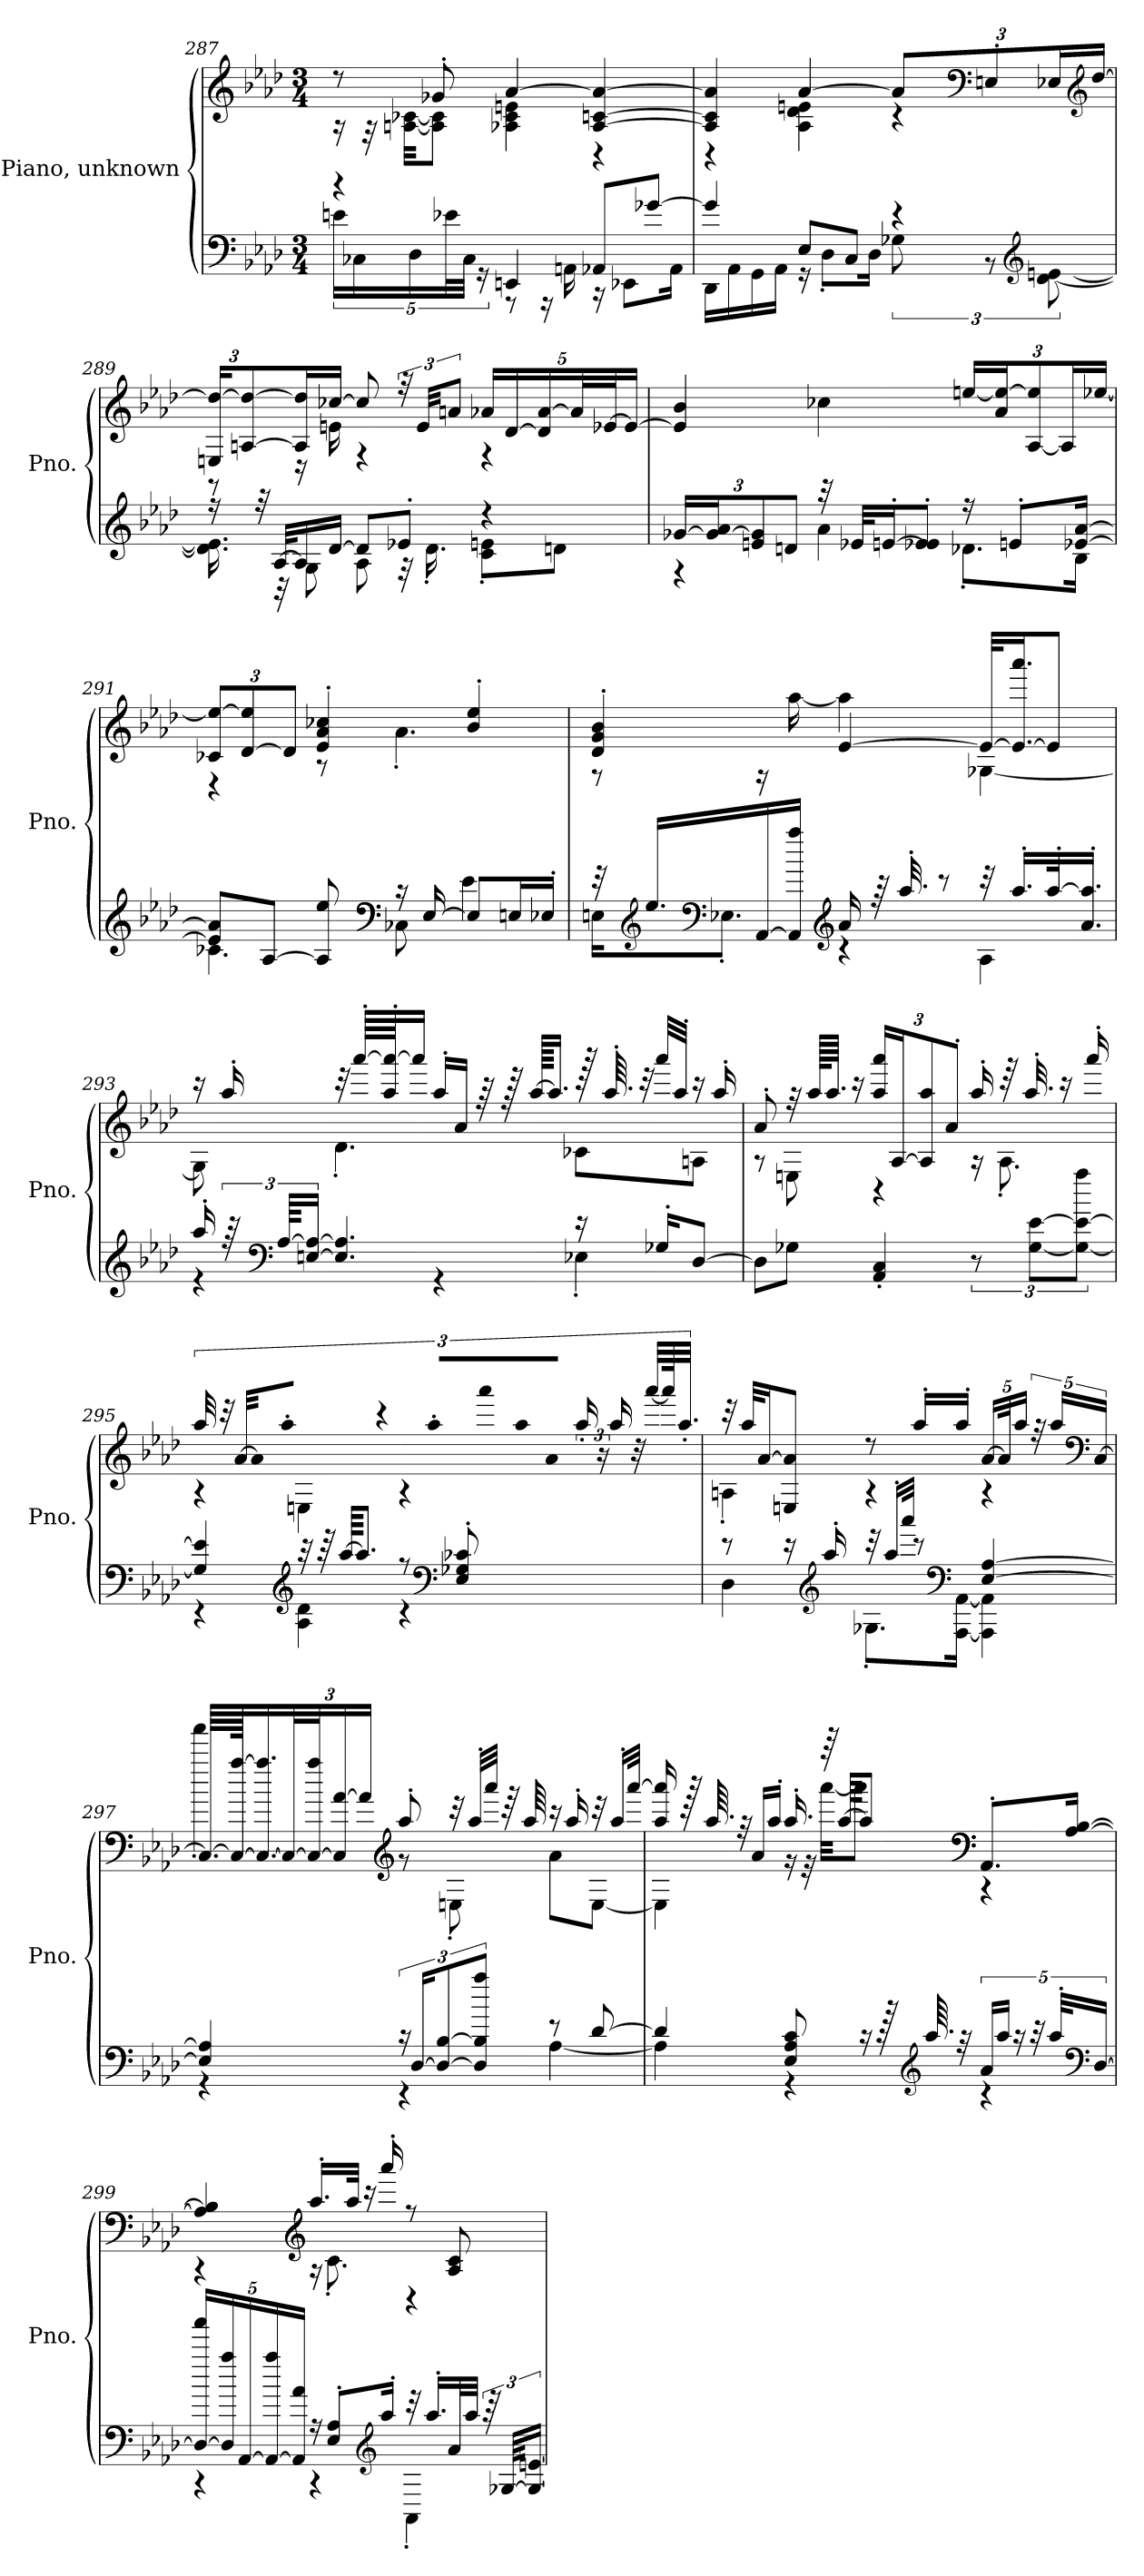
**kern	**kern
*part1	*part1
*staff2	*staff1
*I"Piano, unknown	*
*I'Pno.	*
!!LO:LB:g=z
*clefF4	*clefG2
*k[b-e-a-d-]	*k[b-e-a-d-]
*M3/4	*M3/4
=287	=287
*^	*^
4r	20en\LL	8r	16r
.	20C-X\	.	.
.	.	.	32r
.	.	.	[32An\ [32c-X\KKL
.	20D-\	.	.
.	.	8g-X'/	8A\] 8c-\]J
.	40e-X\L	.	.
.	40C-\JJJ	.	.
.	20r	.	.
4EEn/	8r	[4a-/	4A-X\ 4c-\ 4en\
.	16r	.	.
.	16AAn\	.	.
8AA-X/L	16r	[4A-/ [4cn/ 4a-/_	4r
.	8EE-X\L	.	.
[8g-X/J	.	.	.
.	16AA-\Jk	.	.
=288	=288	=288	=288
4g-/]	16DD-\LL	4A-/] 4c/] 4a-/]	4r
.	16AA-\	.	.
.	16GG\	.	.
.	16AA-\JJ	.	.
8E-/L	16r	[4a-/	4A-\ 4d-\ 4en\
.	8D-'\L	.	.
8C/J	.	.	.
.	16D-\Jk	.	.
*	*	*Xbrackettup	*
4r	12G-X\	12a-/L]	4r
*	*	*clefF4	*
.	12r	12En'/	.
*clefG2	*	*	*
.	[12d-\ [12en\	24E-X/L	.
*	*	*clefG2	*
.	.	[24dd-/JJ	.
!!LO:LB:g=z	!!
=289	=289	=289	=289
16r	16.d-\] 16.e\]	24En/ 24dd-/_KL	8r
.	.	[12An/ 12dd-/_	.
32r	.	.	.
[32A-/KLL	32r	.	.
16A-/]	8G\	16A/] 16dd-/]L	16r
[16d-/JJ	.	[16cc-X/JJ	16en\
8d-/L]	8A-\	8cc-/]	4r
*	*	*brackettup	*
8e-X'/J	32r	48r	.
.	.	48e/KKL	.
.	16.d-'\	.	.
.	.	12an/J	.
*	*	*Xbrackettup	*
4r	8c\' 8en\'L	20a-X/LL	4r
.	.	[20d-/	.
.	.	20d-/] [20a-/	.
.	8dn\J	.	.
.	.	40a-/L]	.
.	.	[40e-X/J	.
.	.	20e-/JJ_	.
*	*	*v	*v
!!LO:PB:g=z
=290	=290	=290
*Xbrackettup	*	*
[24g-X/LL	4r	4e-/] 4b-/
24g-/_ 24a-/J	.	.
12en/ 12g-/]	.	.
12dn/J	.	.
32r	4a-\	4cc-X\
32e-X/KLL	.	.
[16en'/J	.	.
8e-X/' 8e/]'J	.	.
16r	8.d-X'\L	[24een/LL
.	.	24a-/ 24ee/_J
8en'/L	.	.
.	.	[12A-/ 12ee/]
.	.	24A-/L]
[16e-X/ [16a-/Jk	16B-\Jk	.
.	.	[24ee-X/JJ
=291	=291	=291
*	*	*^
8e-/] 8a-/]L	4.c-X\	12c-X/ 12ee-/_L	4r
.	.	[12d-/ 12ee-/]	.
[8A-/J	.	.	.
.	.	12d-/J]	.
8A-/] 8ee-/	.	4e-/' 4a-/' 4cc-X/'	8r
*clefF4	*	*	*
16r	8C-X\	.	4.a-'\
[16E-/	.	.	.
8E-/L]	4e-\	4b-/' 4ee-/'	.
16En/L	.	.	.
16E-X'/JJ	.	.	.
!!LO:LB:g=z	!!
=292	=292	=292	=292
32r	16En\KL	4d-/' 4g/' 4b-/'	8r
*clefG2	*	*	*
16.ee-/LL	.	.	.
*clefF4	*	*	*
.	8.E-X'\J	.	.
[16AA-/	.	.	16r
16AA-/] 16aa-/JJ	.	.	[16aa-\
*clefG2	*	*	*
16a-/	4r	[4e-/	4aa-\]
64r	.	.	.
32.aa-'/	.	.	.
8r	.	.	.
32r	4A-\	32e-/KLL_	[4G-X\
16.aa-'/LL	.	16.e-/_ 16.aaa-/J	.
[32aa-'/K	.	8e-/J]	.
16.a-/' 16.aa-/]'JJ	.	.	.
!!LO:LB:g=z	!!
=293	=293	=293	=293
16aa-'/	4r	16r	8G-\]
*brackettup	*	*	*
96r	.	16aa-'/	.
*clefF4	*	*	*
[96A-/KKLL	.	.	.
[24En/ 24A-/_JJ	.	.	.
4.E/] 4.A-/]	.	32r	4.d-'\
.	.	[64aaa-'/LLLL	.
.	.	64aa-/' 64aaa-/_'JJ	.
.	.	16aaa-/JJ]	.
.	4r	16aa-'/LL	.
.	.	16a-/JJ	.
.	.	64r	.
.	.	128r	.
.	.	[128aa-/KKKLL	.
.	.	16.aa-/JJ]	.
16r	4E-X'\	128r	8c-X\L
.	.	64.aa-'/	.
.	.	32r	.
16G-X'/KL	.	32aaa-/LLL	.
.	.	32aa-'/JJJ	.
[8D-/J	.	16r	8An\J
.	.	16aa-'/	.
*v	*v	*	*
!!LO:LB:g=z	!!
=294	=294	=294
8D-\L]	8a-'/	8r
8G-X\J	32r	8En\
.	128aa-/KLLLL	.
.	64.aa-/JJJJ	.
.	16r	.
4AA-/' 4C/'	24aa-/ 24aaa-/LL	4r
.	[24A-/J	.
.	12A-/] 12aa-/	.
.	12a-'/J	.
12r	16aa-'/	16r
.	64r	8.A-'\
.	32.aa-'/	.
[12G-\ [12e-\L	.	.
.	16r	.
12G-\_ 12e-\_ 12aa-\J	.	.
.	16aaa-'/	.
=295	=295	=295
*^	*	*
*	*	*brackettup	*
4G-/] 4e-/]	4r	48aa-/	4r
.	.	48r	.
.	.	[48a-/KLL	.
.	.	16a-/J]	.
.	.	8aa-'/J	.
*clefG2	*	*	*
32r	4A-\ 4d-\	32r	4En\
64r	.	32aa-'/KLL	.
[64aa-/KKKL	.	.	.
8.aa-/J]	.	16aaa-/	.
.	.	16aa-/	.
.	.	16a-/JJ	.
8r	4r	24aa-'/	4r
.	.	24r	.
.	.	24aa-/	.
*clefF4	*	*	*
8E-/' 8G-X/' 8c-X/'	.	32r	.
.	.	[32aaa-/LLL	.
.	.	64aaa-/K]	.
.	.	32.aa-'/JJJ	.
!!LO:LB:g=z	!!
=296	=296	=296	=296
8r	4D-\	32r	4An'\
.	.	32aa-/KLL	.
.	.	[16a-/J	.
16r	.	8En/ 8a-/]J	.
*clefG2	*	*	*
16aa-'/	.	.	.
32r	8.G-X'\L	8r	4r
16aa-'/LL	.	.	.
32aaa-/JJk	.	.	.
8r	.	16aa-'/LL	.
*clefF4	*	*	*
.	[16AAA-\ [16AA-\Jk	16aa-'/JJ	.
[4E-/ [4A-/	4AAA-\] 4AA-\]	[20a-/LL	4r
.	.	40a-/K]	.
.	.	20aa-/JJ	.
.	.	40r	.
.	.	20aa-/LL	.
*	*	*clefF4	*
.	.	[20C/JJ	.
!!LO:LB:g=z	!!
=297	=297	=297	=297
4E-/] 4A-/]	4r	64.C/LLLL_	4aaa-'\
.	.	128C/_ [128aa-/JJK	.
.	.	16.C/_ 16.aa-/]	.
*	*	*Xbrackettup	*
.	.	48C/L_	.
.	.	48C/_ 48aa-/J	.
.	.	24C/] [24a-/	.
.	.	24a-/JJ]	.
*	*	*clefG2	*
24r	4r	8aa-'/	8r
[24D-/KL	.	.	.
12D-/_ [12B-/	.	.	.
.	.	32r	8En'\
.	.	32aa-'/LLL	.
12D-/] 12B-/] 12aa-/J	.	.	.
.	.	32aaa-/JJJ	.
.	.	64r	.
.	.	64aa-/	.
8r	[4A-\	16r	8a-\L
.	.	16aa-'/	.
[8d-/	.	32r	[8E\J
.	.	16aa-'/LL	.
.	.	[32aaa-/JJk	.
!!LO:PB:g=z	!!
=298	=298	=298	=298
4d-/]	4A-\]	16aa-/ 16aaa-/]	4E\]
.	.	128r	.
.	.	64.aa-/	.
.	.	32r	.
.	.	16a-/LL	.
.	.	16aa-'/JJ	.
8E-/ 8A-/ 8c/	4r	16.aa-'/	16r
.	.	.	32r
.	.	64r	[32aaa-\KKL
.	.	[64aa-/KKKL	.
16r	.	8aa-/J]	8aaa-\J]
128r	.	.	.
*clefG2	*	*	*
64.aa-/	.	.	.
32r	.	.	.
*	*	*clefF4	*
20a-/LL	4r	8.AA-'/L	4r
20aa-/JJ	.	.	.
20r	.	.	.
40r	.	.	.
40aa-'/KLL	.	.	.
.	.	[16A-/ [16B-/Jk	.
*clefF4	*	*	*
[20D-/JJ	.	.	.
!!LO:LB:g=z	!!
=299	=299	=299	=299
*Xbrackettup	*	*	*
20D-/_ 20aaa-/LL	4r	4A-/] 4B-/]	4r
20D-/] 20aa-/	.	.	.
[20AA-/	.	.	.
20AA-/_ 20aa-/	.	.	.
20AA-/] 20a-/JJ	.	.	.
*	*	*clefG2	*
16r	4r	16.aa-'/LL	16r
8E-/' 8A-/'L	.	.	8.c'\
.	.	32aa-/JJk	.
.	.	16r	.
*clefG2	*	*	*
16aa-'/Jk	.	16aaa-'/	.
32r	4AA-'\	8r	4r
16.aa-'/LL	.	.	.
32a-/L	.	8A-/ 8c/	.
32aa-/JJJ	.	.	.
*brackettup	*	*	*
96r	.	.	.
[96G-X/KKLL	.	.	.
24G-/_ [24en/JJ	.	.	.
*v	*v	*	*
*	*v	*v
=	=
*-	*-
